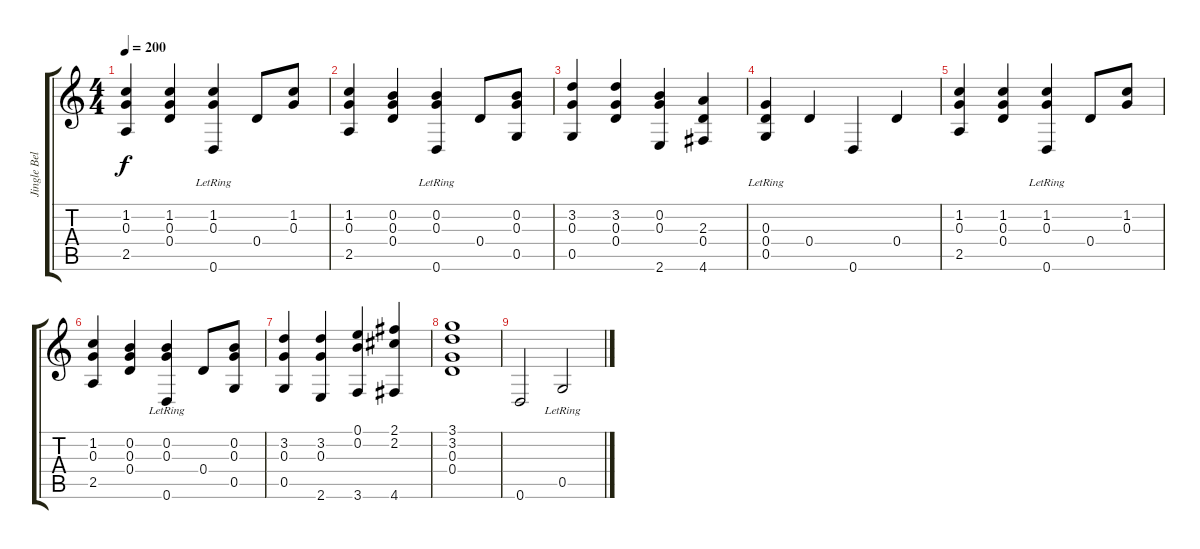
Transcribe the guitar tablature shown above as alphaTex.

\track ("Jingle Bells" "Jingle Bel") {instrument acousticguitarsteel}
\staff {score tabs}
\tuning (E4 B3 G3 D3 G2 D2) {hide}
\ts (4 4)
\tempo 200
\clef g2
\ks c
(1.2 0.3 2.5).4{dy f} (1.2 0.3 0.4).4 (1.2{lr} 0.3{lr} 0.6{lr}).4 0.4.8 (1.2 0.3).8 |
(1.2 0.3 2.5).4 (0.2 0.3 0.4).4 (0.2{lr} 0.3{lr} 0.6{lr}).4 0.4.8 (0.2 0.3 0.5).8 |
(3.2 0.3 0.5).4 (3.2 0.3 0.4).4 (0.2 0.3 2.6).4 (2.3 0.4 4.6).4 |
(0.3{lr} 0.4{lr} 0.5{lr}).4 0.4.4 0.6.4 0.4.4 |
(1.2 0.3 2.5).4 (1.2 0.3 0.4).4 (1.2{lr} 0.3{lr} 0.6{lr}).4 0.4.8 (1.2 0.3).8 |
(1.2 0.3 2.5).4 (0.2 0.3 0.4).4 (0.2{lr} 0.3{lr} 0.6{lr}).4 0.4.8 (0.2 0.3 0.5).8 |
(3.2 0.3 0.5).4 (3.2 0.3 2.6).4 (0.1 0.2 3.6).4 (2.1 2.2 4.6).4 |
(3.1 3.2 0.3 0.4).1 |
0.6.2 0.5{lr}.2
